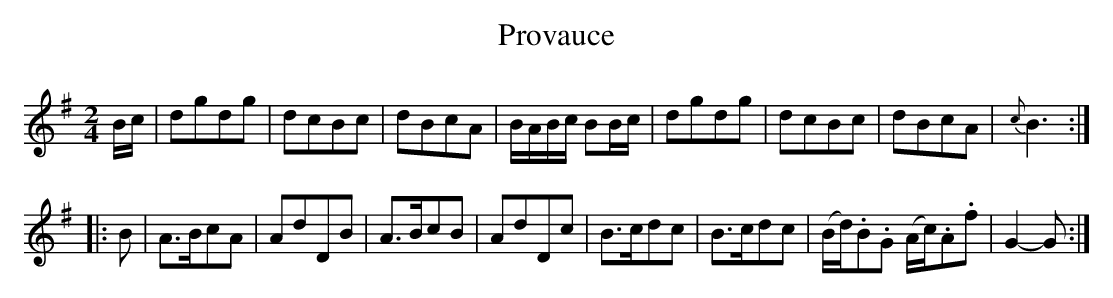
X:1
T:Provauce
M:2/4
L:1/8
K:G
B/c/|\
dgdg| dcBc| dBcA| B/A/B/c/ BB/c/| dgdg| dcBc| dBcA| {c}B3::
B|\
A>BcA| AdDB| A>BcB| AdDc| \
B>cdc| B>cdc| (B/d/).B.G (A/c/).A.f| G2-G:|
